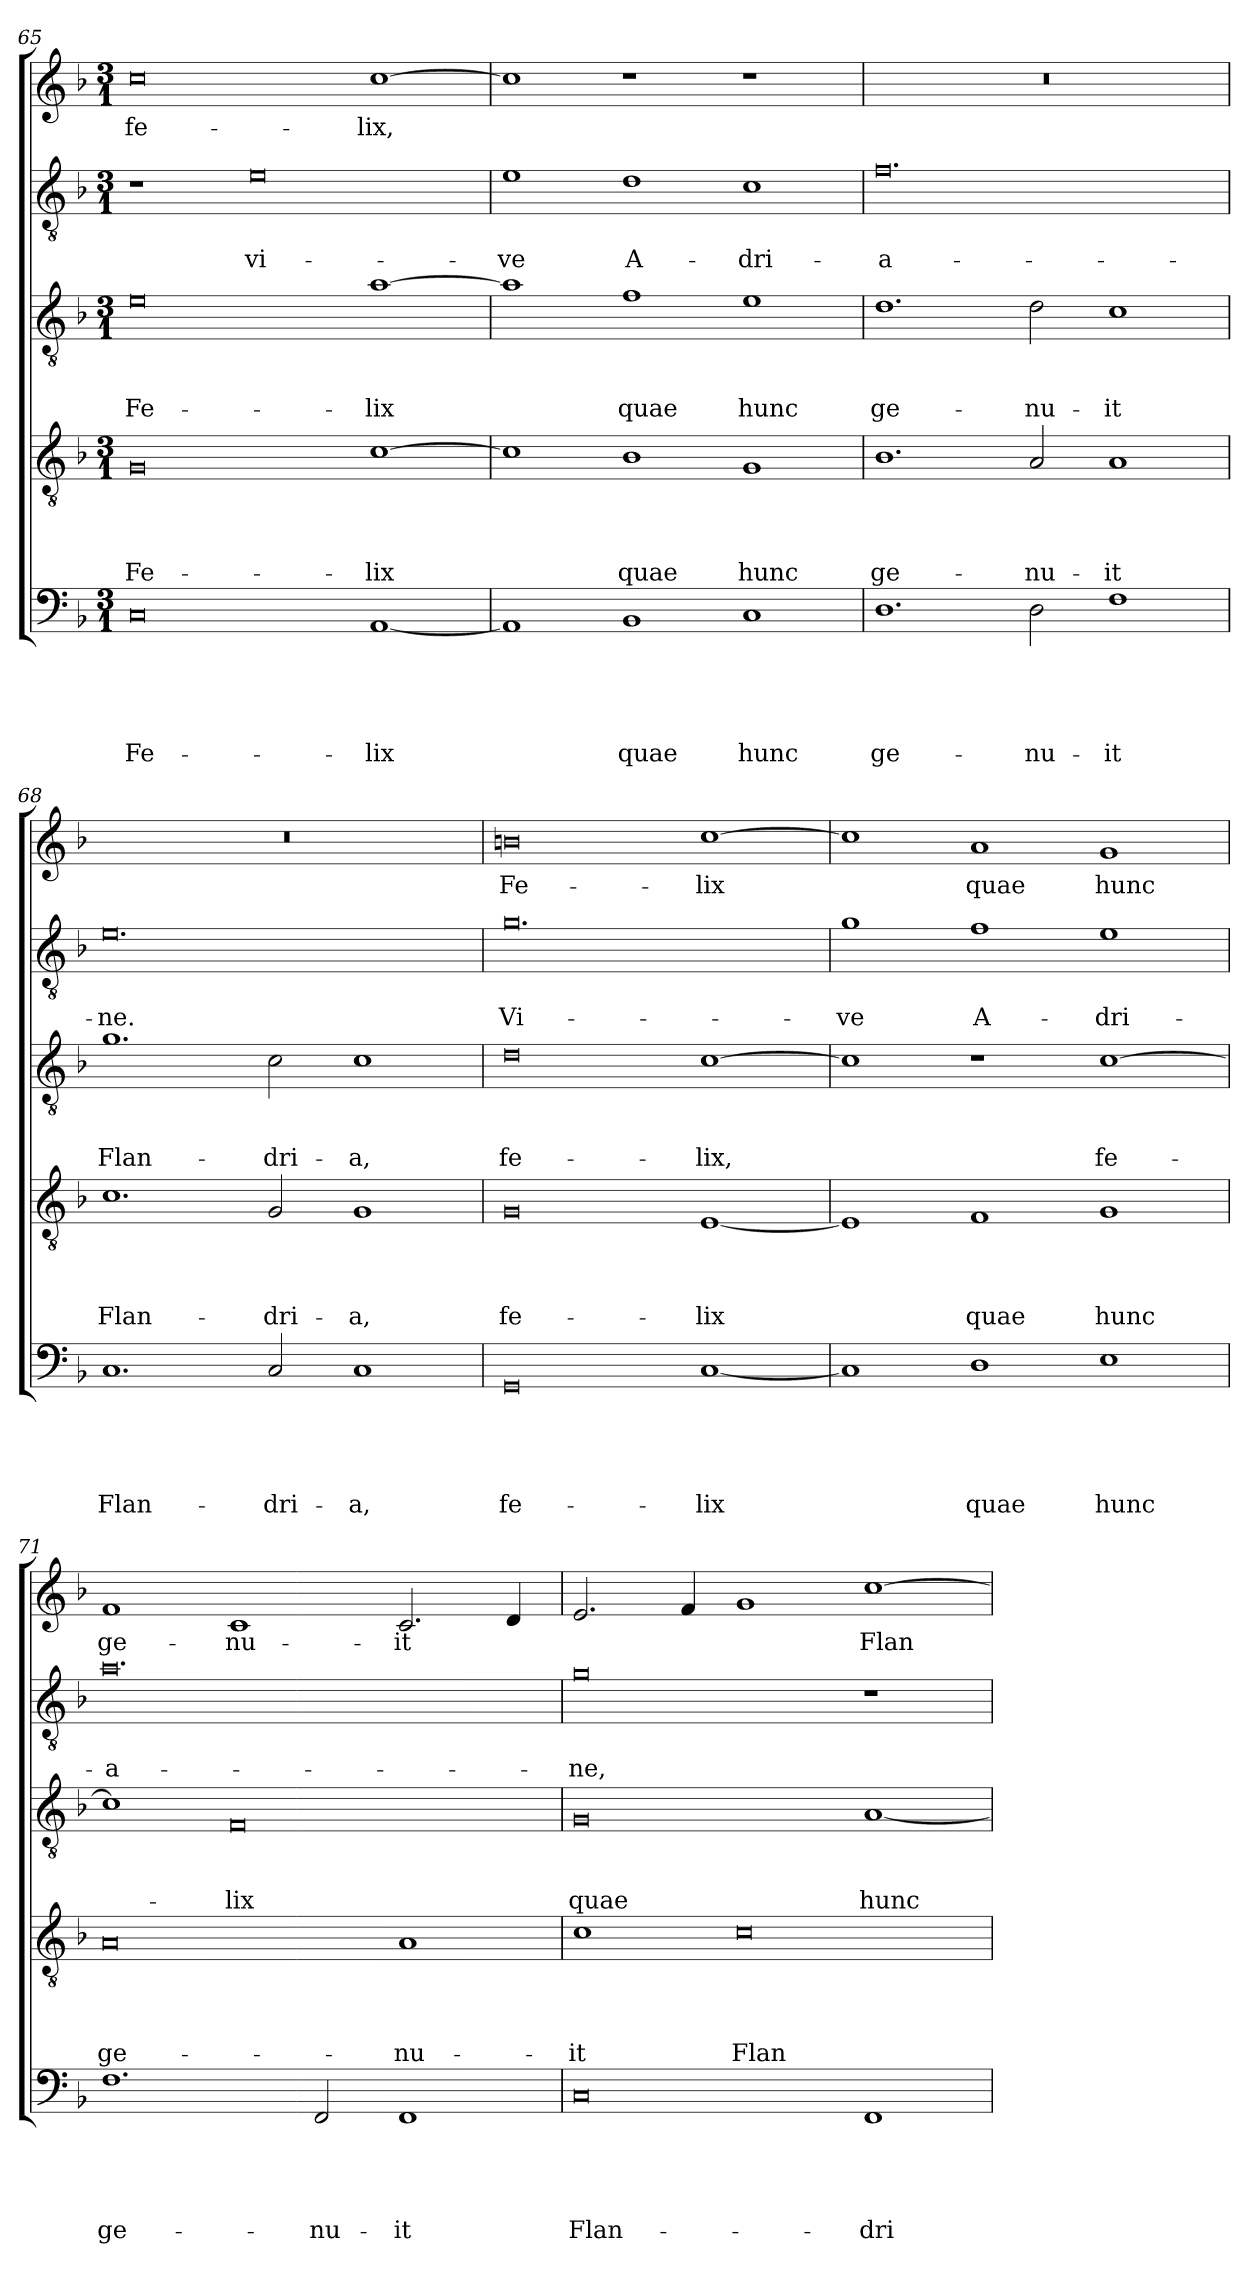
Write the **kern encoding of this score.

**kern	**text	**text	**text	**text	**text	**kern	**text	**text	**text	**text	**kern	**text	**text	**text	**kern	**text	**text	**kern	**text
*part5	*part5	*part5	*part5	*part5	*part5	*part4	*part4	*part4	*part4	*part4	*part3	*part3	*part3	*part3	*part2	*part2	*part2	*part1	*part1
*staff5	*staff5	*staff5	*staff5	*staff5	*staff5	*staff4	*staff4	*staff4	*staff4	*staff4	*staff3	*staff3	*staff3	*staff3	*staff2	*staff2	*staff2	*staff1	*staff1
*clefF4	*	*	*	*	*	*clefGv2	*	*	*	*	*clefGv2	*	*	*	*clefGv2	*	*	*clefG2	*
*k[b-]	*	*	*	*	*	*k[b-]	*	*	*	*	*k[b-]	*	*	*	*k[b-]	*	*	*k[b-]	*
*F:	*	*	*	*	*	*F:	*	*	*	*	*F:	*	*	*	*F:	*	*	*F:	*
*M3/1	*	*	*	*	*	*M3/1	*	*	*	*	*M3/1	*	*	*	*M3/1	*	*	*M3/1	*
=65	=65	=65	=65	=65	=65	=65	=65	=65	=65	=65	=65	=65	=65	=65	=65	=65	=65	=65	=65
0C	.	.	.	.	Fe-	0G	.	.	.	Fe-	0e	.	.	Fe-	1r	.	.	0cc	fe-
.	.	.	.	.	.	.	.	.	.	.	.	.	.	.	0e	.	vi-	.	.
[1AA	.	.	.	.	-lix	[1c	.	.	.	-lix	[1a	.	.	-lix	.	.	.	[1cc	-lix,
!!LO:LB:g=z
=66	=66	=66	=66	=66	=66	=66	=66	=66	=66	=66	=66	=66	=66	=66	=66	=66	=66	=66	=66
1AA]	.	.	.	.	.	1c]	.	.	.	.	1a]	.	.	.	1e	.	-ve	1cc]	.
1BB-	.	.	.	.	quae	1B-	.	.	.	quae	1f	.	.	quae	1d	.	A-	1r	.
1C	.	.	.	.	hunc	1G	.	.	.	hunc	1e	.	.	hunc	1c	.	-dri-	1r	.
=67	=67	=67	=67	=67	=67	=67	=67	=67	=67	=67	=67	=67	=67	=67	=67	=67	=67	=67	=67
1.D	.	.	.	.	ge-	1.B-	.	.	.	ge-	1.d	.	.	ge-	0.f	.	-a-	0.r	.
2D\	.	.	.	.	-nu-	2A/	.	.	.	-nu-	2d\	.	.	-nu-	.	.	.	.	.
1F	.	.	.	.	-it	1A	.	.	.	-it	1c	.	.	-it	.	.	.	.	.
=68	=68	=68	=68	=68	=68	=68	=68	=68	=68	=68	=68	=68	=68	=68	=68	=68	=68	=68	=68
1.C	.	.	.	.	Flan-	1.c	.	.	.	Flan-	1.g	.	.	Flan-	0.e	.	-ne.	0.r	.
2C/	.	.	.	.	-dri-	2G/	.	.	.	-dri-	2c\	.	.	-dri-	.	.	.	.	.
1C	.	.	.	.	-a,	1G	.	.	.	-a,	1c	.	.	-a,	.	.	.	.	.
=69	=69	=69	=69	=69	=69	=69	=69	=69	=69	=69	=69	=69	=69	=69	=69	=69	=69	=69	=69
0GG	.	.	.	.	fe-	0G	.	.	.	fe-	0d	.	.	fe-	0.g	.	Vi-	0bn	Fe-
[1C	.	.	.	.	-lix	[1E	.	.	.	-lix	[1c	.	.	-lix,	.	.	.	[1cc	-lix
=70	=70	=70	=70	=70	=70	=70	=70	=70	=70	=70	=70	=70	=70	=70	=70	=70	=70	=70	=70
1C]	.	.	.	.	.	1E]	.	.	.	.	1c]	.	.	.	1g	.	-ve	1cc]	.
1D	.	.	.	.	quae	1F	.	.	.	quae	1r	.	.	.	1f	.	A-	1a	quae
1E	.	.	.	.	hunc	1G	.	.	.	hunc	[1c	.	.	fe-	1e	.	-dri-	1g	hunc
=71	=71	=71	=71	=71	=71	=71	=71	=71	=71	=71	=71	=71	=71	=71	=71	=71	=71	=71	=71
1.F	.	.	.	.	ge-	0A	.	.	.	ge-	1c]	.	.	.	0.a	.	-a-	1f	ge-
.	.	.	.	.	.	.	.	.	.	.	0F	.	.	-lix	.	.	.	1c	-nu-
2FF/	.	.	.	.	-nu-	.	.	.	.	.	.	.	.	.	.	.	.	.	.
1FF	.	.	.	.	-it	1A	.	.	.	-nu-	.	.	.	.	.	.	.	2.c/	-it
.	.	.	.	.	.	.	.	.	.	.	.	.	.	.	.	.	.	4d/	.
=72	=72	=72	=72	=72	=72	=72	=72	=72	=72	=72	=72	=72	=72	=72	=72	=72	=72	=72	=72
0C	.	.	.	.	Flan-	1c	.	.	.	-it	0G	.	.	quae	0g	.	-ne,	2.e/	.
.	.	.	.	.	.	.	.	.	.	.	.	.	.	.	.	.	.	4f/	.
.	.	.	.	.	.	0c	.	.	.	Flan-	.	.	.	.	.	.	.	1g	.
1FF	.	.	.	.	-dri-	.	.	.	.	.	[1A	.	.	hunc	1r	.	.	[1cc	Flan-
=	=	=	=	=	=	=	=	=	=	=	=	=	=	=	=	=	=	=	=
*-	*-	*-	*-	*-	*-	*-	*-	*-	*-	*-	*-	*-	*-	*-	*-	*-	*-	*-	*-
